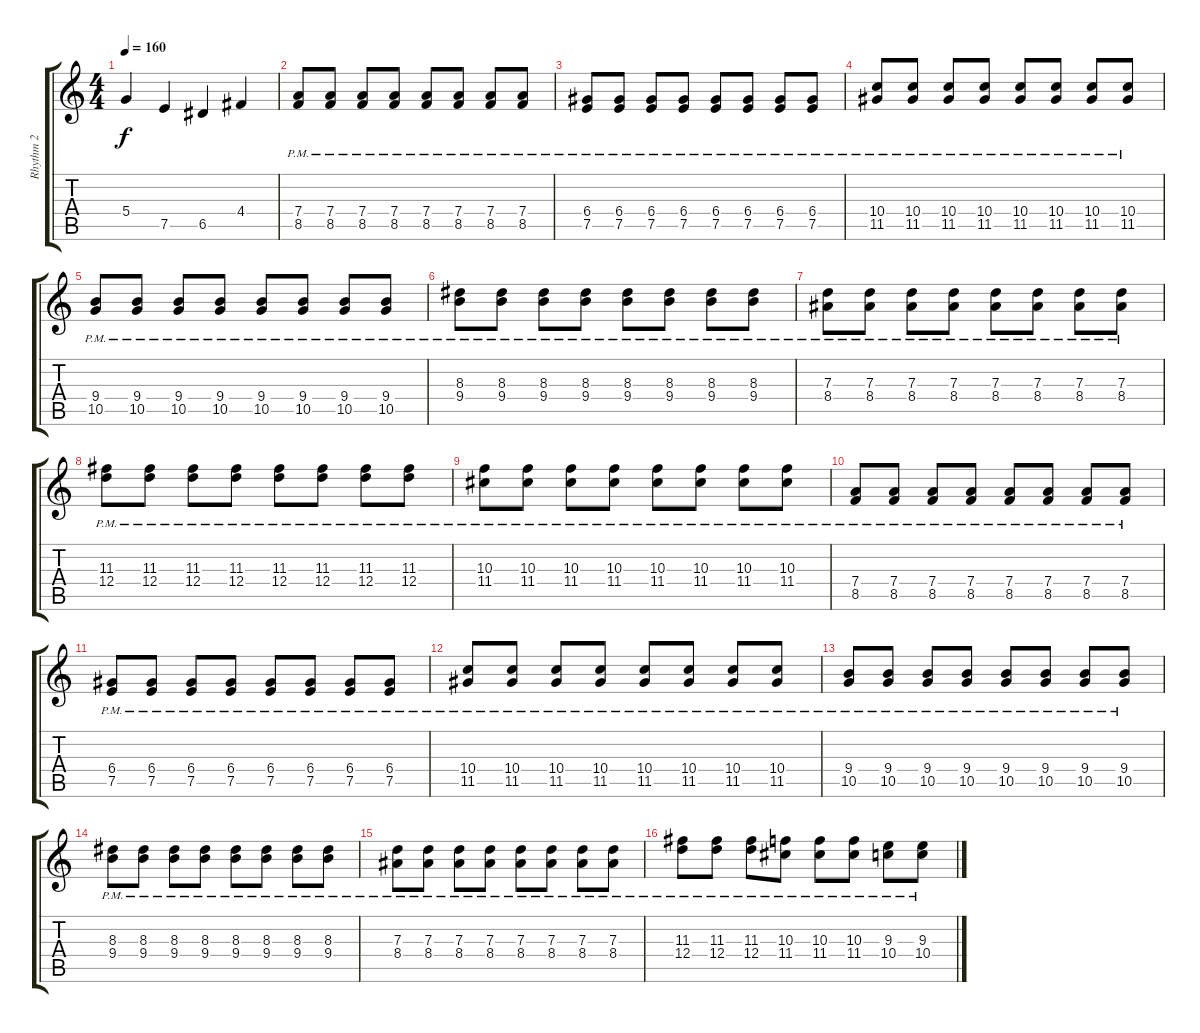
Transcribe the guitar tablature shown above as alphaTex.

\track ("Rhythm 2" "Rhythm 2") {instrument overdrivenguitar}
\staff {score tabs}
\tuning (E4 B3 G3 D3 A2 E2) {hide}
\ts (4 4)
\tempo 160
\clef g2
\ks c
5.4.4{dy f} 7.5.4 6.5.4 4.4.4 |
(7.4{pm} 8.5{pm}).8 (7.4{pm} 8.5{pm}).8 (7.4{pm} 8.5{pm}).8 (7.4{pm} 8.5{pm}).8 (7.4{pm} 8.5{pm}).8 (7.4{pm} 8.5{pm}).8 (7.4{pm} 8.5{pm}).8 (7.4{pm} 8.5{pm}).8 |
(6.4{pm} 7.5{pm}).8 (6.4{pm} 7.5{pm}).8 (6.4{pm} 7.5{pm}).8 (6.4{pm} 7.5{pm}).8 (6.4{pm} 7.5{pm}).8 (6.4{pm} 7.5{pm}).8 (6.4{pm} 7.5{pm}).8 (6.4{pm} 7.5{pm}).8 |
(10.4{pm} 11.5{pm}).8 (10.4{pm} 11.5{pm}).8 (10.4{pm} 11.5{pm}).8 (10.4{pm} 11.5{pm}).8 (10.4{pm} 11.5{pm}).8 (10.4{pm} 11.5{pm}).8 (10.4{pm} 11.5{pm}).8 (10.4{pm} 11.5{pm}).8 |
(9.4{pm} 10.5{pm}).8 (9.4{pm} 10.5{pm}).8 (9.4{pm} 10.5{pm}).8 (9.4{pm} 10.5{pm}).8 (9.4{pm} 10.5{pm}).8 (9.4{pm} 10.5{pm}).8 (9.4{pm} 10.5{pm}).8 (9.4{pm} 10.5{pm}).8 |
(8.3{pm} 9.4{pm}).8 (8.3{pm} 9.4{pm}).8 (8.3{pm} 9.4{pm}).8 (8.3{pm} 9.4{pm}).8 (8.3{pm} 9.4{pm}).8 (8.3{pm} 9.4{pm}).8 (8.3{pm} 9.4{pm}).8 (8.3{pm} 9.4{pm}).8 |
(7.3{pm} 8.4{pm}).8 (7.3{pm} 8.4{pm}).8 (7.3{pm} 8.4{pm}).8 (7.3{pm} 8.4{pm}).8 (7.3{pm} 8.4{pm}).8 (7.3{pm} 8.4{pm}).8 (7.3{pm} 8.4{pm}).8 (7.3{pm} 8.4{pm}).8 |
(11.3{pm} 12.4{pm}).8 (11.3{pm} 12.4{pm}).8 (11.3{pm} 12.4{pm}).8 (11.3{pm} 12.4{pm}).8 (11.3{pm} 12.4{pm}).8 (11.3{pm} 12.4{pm}).8 (11.3{pm} 12.4{pm}).8 (11.3{pm} 12.4{pm}).8 |
(10.3{pm} 11.4{pm}).8 (10.3{pm} 11.4{pm}).8 (10.3{pm} 11.4{pm}).8 (10.3{pm} 11.4{pm}).8 (10.3{pm} 11.4{pm}).8 (10.3{pm} 11.4{pm}).8 (10.3{pm} 11.4{pm}).8 (10.3{pm} 11.4{pm}).8 |
(7.4{pm} 8.5{pm}).8 (7.4{pm} 8.5{pm}).8 (7.4{pm} 8.5{pm}).8 (7.4{pm} 8.5{pm}).8 (7.4{pm} 8.5{pm}).8 (7.4{pm} 8.5{pm}).8 (7.4{pm} 8.5{pm}).8 (7.4{pm} 8.5{pm}).8 |
(6.4{pm} 7.5{pm}).8 (6.4{pm} 7.5{pm}).8 (6.4{pm} 7.5{pm}).8 (6.4{pm} 7.5{pm}).8 (6.4{pm} 7.5{pm}).8 (6.4{pm} 7.5{pm}).8 (6.4{pm} 7.5{pm}).8 (6.4{pm} 7.5{pm}).8 |
(10.4{pm} 11.5{pm}).8 (10.4{pm} 11.5{pm}).8 (10.4{pm} 11.5{pm}).8 (10.4{pm} 11.5{pm}).8 (10.4{pm} 11.5{pm}).8 (10.4{pm} 11.5{pm}).8 (10.4{pm} 11.5{pm}).8 (10.4{pm} 11.5{pm}).8 |
(9.4{pm} 10.5{pm}).8 (9.4{pm} 10.5{pm}).8 (9.4{pm} 10.5{pm}).8 (9.4{pm} 10.5{pm}).8 (9.4{pm} 10.5{pm}).8 (9.4{pm} 10.5{pm}).8 (9.4{pm} 10.5{pm}).8 (9.4{pm} 10.5{pm}).8 |
(8.3{pm} 9.4{pm}).8 (8.3{pm} 9.4{pm}).8 (8.3{pm} 9.4{pm}).8 (8.3{pm} 9.4{pm}).8 (8.3{pm} 9.4{pm}).8 (8.3{pm} 9.4{pm}).8 (8.3{pm} 9.4{pm}).8 (8.3{pm} 9.4{pm}).8 |
(7.3{pm} 8.4{pm}).8 (7.3{pm} 8.4{pm}).8 (7.3{pm} 8.4{pm}).8 (7.3{pm} 8.4{pm}).8 (7.3{pm} 8.4{pm}).8 (7.3{pm} 8.4{pm}).8 (7.3{pm} 8.4{pm}).8 (7.3{pm} 8.4{pm}).8 |
(11.3{pm} 12.4{pm}).8 (11.3{pm} 12.4{pm}).8 (11.3{pm} 12.4{pm}).8 (10.3{pm} 11.4{pm}).8 (10.3{pm} 11.4{pm}).8 (10.3{pm} 11.4{pm}).8 (9.3{pm} 10.4{pm}).8 (9.3{pm} 10.4{pm}).8
